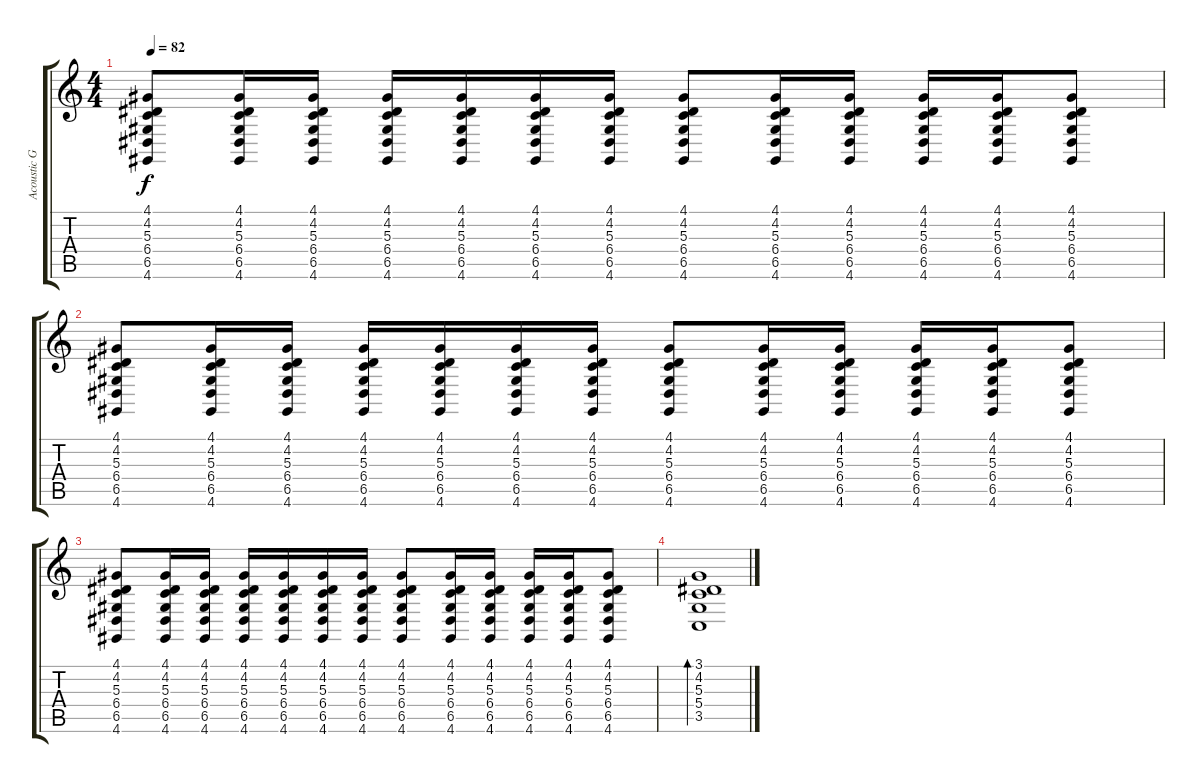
\track ("Acoustic Guitar" "Acoustic G") {instrument fx4atmosphere}
\staff {score tabs}
\tuning (E4 B3 G3 D3 A2 E2) {hide}
\ts (4 4)
\tempo 82
\clef g2
\ks c
(4.1 4.2 5.3 6.4 6.5 4.6).8{dy f} (4.1 4.2 5.3 6.4 6.5 4.6).16 (4.1 4.2 5.3 6.4 6.5 4.6).16 (4.1 4.2 5.3 6.4 6.5 4.6).16 (4.1 4.2 5.3 6.4 6.5 4.6).16 (4.1 4.2 5.3 6.4 6.5 4.6).16 (4.1 4.2 5.3 6.4 6.5 4.6).16 (4.1 4.2 5.3 6.4 6.5 4.6).8 (4.1 4.2 5.3 6.4 6.5 4.6).16 (4.1 4.2 5.3 6.4 6.5 4.6).16 (4.1 4.2 5.3 6.4 6.5 4.6).16 (4.1 4.2 5.3 6.4 6.5 4.6).16 (4.1 4.2 5.3 6.4 6.5 4.6).8 |
(4.1 4.2 5.3 6.4 6.5 4.6).8 (4.1 4.2 5.3 6.4 6.5 4.6).16 (4.1 4.2 5.3 6.4 6.5 4.6).16 (4.1 4.2 5.3 6.4 6.5 4.6).16 (4.1 4.2 5.3 6.4 6.5 4.6).16 (4.1 4.2 5.3 6.4 6.5 4.6).16 (4.1 4.2 5.3 6.4 6.5 4.6).16 (4.1 4.2 5.3 6.4 6.5 4.6).8 (4.1 4.2 5.3 6.4 6.5 4.6).16 (4.1 4.2 5.3 6.4 6.5 4.6).16 (4.1 4.2 5.3 6.4 6.5 4.6).16 (4.1 4.2 5.3 6.4 6.5 4.6).16 (4.1 4.2 5.3 6.4 6.5 4.6).8 |
(4.1 4.2 5.3 6.4 6.5 4.6).8 (4.1 4.2 5.3 6.4 6.5 4.6).16 (4.1 4.2 5.3 6.4 6.5 4.6).16 (4.1 4.2 5.3 6.4 6.5 4.6).16 (4.1 4.2 5.3 6.4 6.5 4.6).16 (4.1 4.2 5.3 6.4 6.5 4.6).16 (4.1 4.2 5.3 6.4 6.5 4.6).16 (4.1 4.2 5.3 6.4 6.5 4.6).8 (4.1 4.2 5.3 6.4 6.5 4.6).16 (4.1 4.2 5.3 6.4 6.5 4.6).16 (4.1 4.2 5.3 6.4 6.5 4.6).16 (4.1 4.2 5.3 6.4 6.5 4.6).16 (4.1 4.2 5.3 6.4 6.5 4.6).8 |
(3.1 4.2 5.3 5.4 3.5).1{bd 120}
